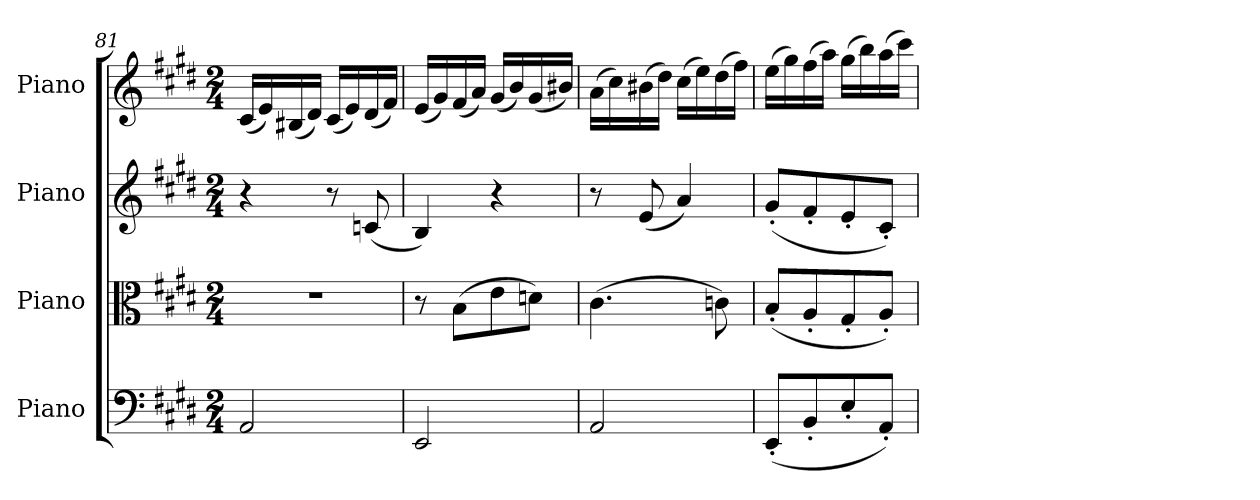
**kern	**kern	**kern	**kern
*part4	*part3	*part2	*part1
*staff4	*staff3	*staff2	*staff1
*I"Piano	*I"Piano	*I"Piano	*I"Piano
*I'Pno	*I'Pno	*I'Pno	*I'Pno
*clefF4	*clefC3	*clefG2	*clefG2
*k[f#c#g#d#]	*k[f#c#g#d#]	*k[f#c#g#d#]	*k[f#c#g#d#]
*M2/4	*M2/4	*M2/4	*M2/4
=81	=81	=81	=81
2AA/	2r	4r	(16c#/LL
.	.	.	16e/)
.	.	.	(16B#X/
.	.	.	16d#/JJ)
.	.	8r	(16c#/LL
.	.	.	16e/)
.	.	(8cn/	(16d#/
.	.	.	16f#/JJ)
=82	=82	=82	=82
2EE/	8r	4B/)	(16e/LL
.	.	.	16g#/)
.	(8B\L	.	(16f#/
.	.	.	16a/JJ)
.	8e\	4r	(16g#/LL
.	.	.	16b/)
.	8dn\J)	.	(16g#/
.	.	.	16b#X/JJ)
=83	=83	=83	=83
2AA/	(4.c#\	8r	(16a\LL
.	.	.	16cc#\)
.	.	(8e/	(16b#X\
.	.	.	16dd#\JJ)
.	.	4a/)	(16cc#\LL
.	.	.	16ee\)
.	8cn\)	.	(16dd#\
.	.	.	16ff#\JJ)
=84	=84	=84	=84
(8EE'/L	(8B'/L	(8g#'/L	(16ee\LL
.	.	.	16gg#\)
8BB'/	8A'/	8f#'/	(16ff#\
.	.	.	16aa\JJ)
8E'/	8G#'/	8e'/	(16gg#\LL
.	.	.	16bb\)
8AA'/J)	8A'/J)	8c#'/J)	(16aa\
.	.	.	16ccc#\JJ)
=	=	=	=
*-	*-	*-	*-
